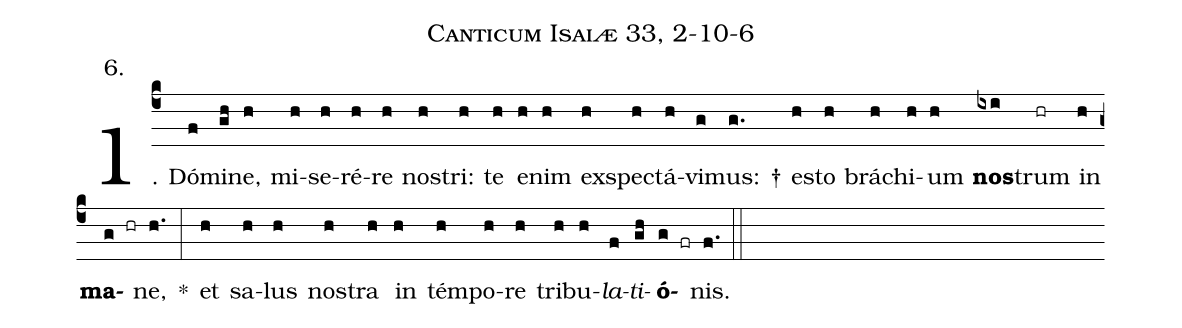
name: Canticum Isaiæ 33, 2-10-6;
annotation: 6.;
%%
(c4)1. Dó(f)mi(gh)ne,(h) mi(h)se(h)ré(h)re(h) nos(h)tri:(h) te(h) e(h)nim(h) ex(h)spec(h)tá(h)vi(g)mus: †(g.) es(h)to(h) brá(h)chi(h)um(h) <b>nos</b>(ixi)trum(hr) in(h) <b>ma</b>(g hr)ne,(h.) *(:) et(h) sa(h)lus(h) nos(h)tra(h) in(h) tém(h)po(h)re(h) tri(h)bu(h)<i>la</i>(f)<i>ti</i>(gh)<b>ó</b>(g fr)nis.(f.) (::)
